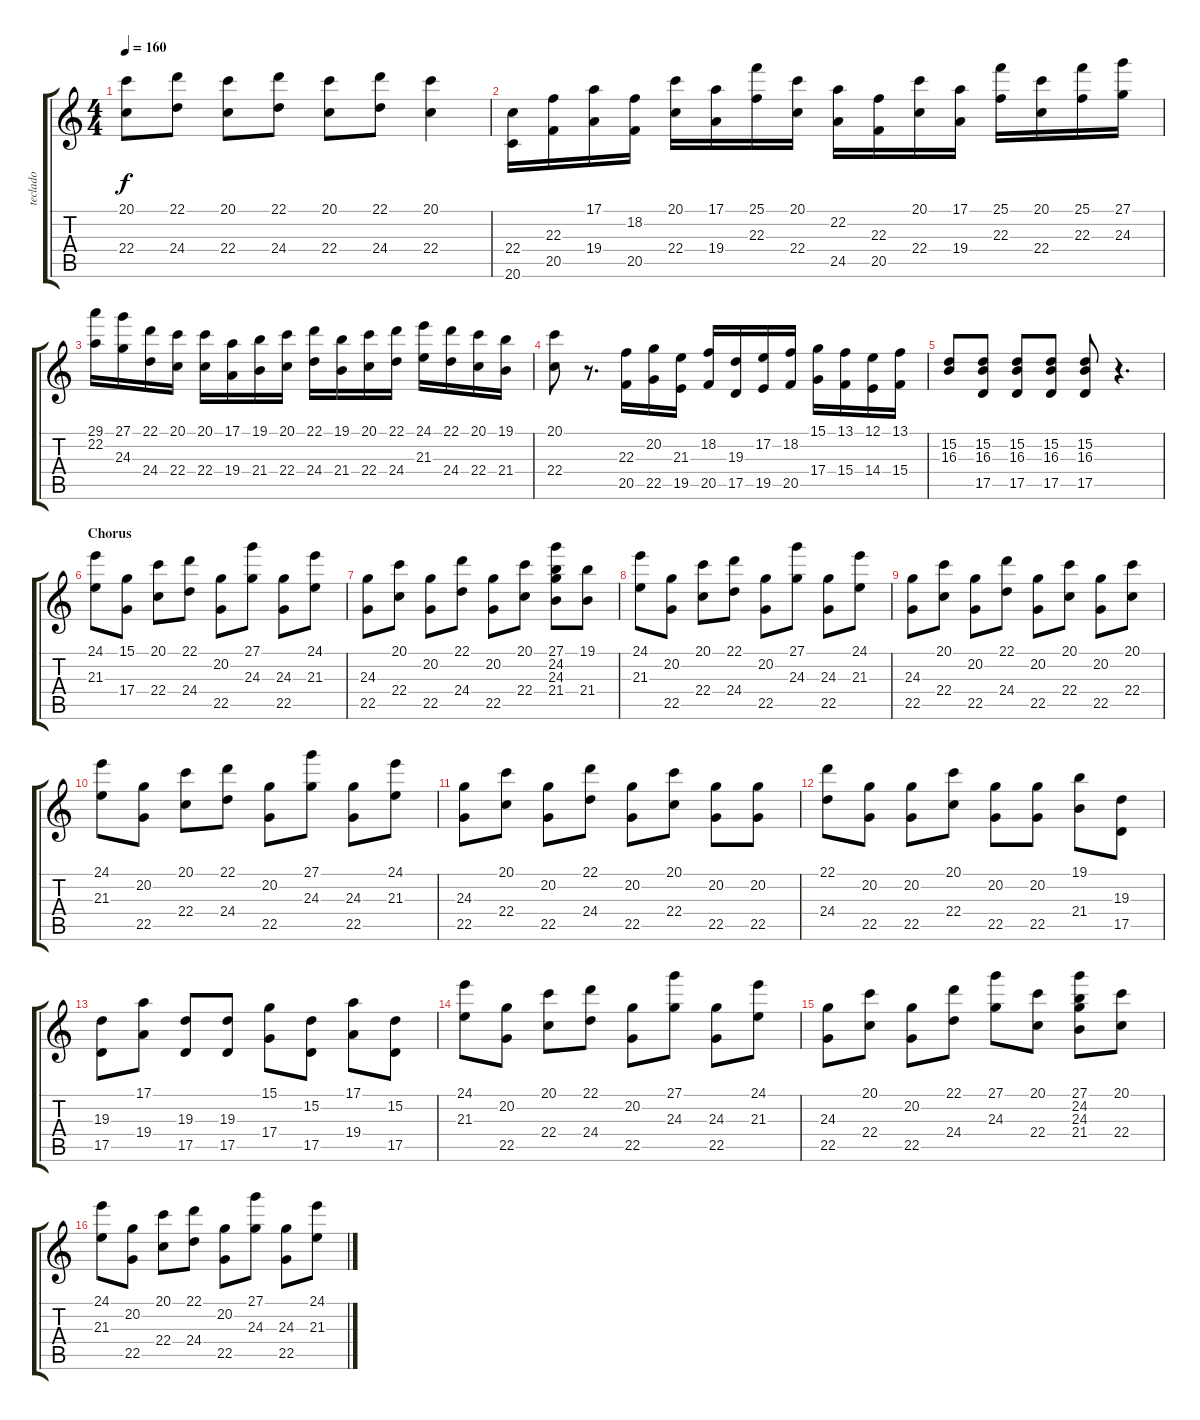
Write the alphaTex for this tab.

\track ("teclado" "teclado") {instrument stringensemble1}
\staff {score tabs}
\tuning (E4 B3 G3 D3 A2 E2) {hide}
\ts (4 4)
\tempo 160
\clef g2
\ks c
(20.1 22.4).8{dy f} (22.1 24.4).8 (20.1 22.4).8 (22.1 24.4).8 (20.1 22.4).8 (22.1 24.4).8 (20.1 22.4).4 |
(22.4 20.6).16 (22.3 20.5).16 (17.1 19.4).16 (18.2 20.5).16 (20.1 22.4).16 (17.1 19.4).16 (25.1 22.3).16 (20.1 22.4).16 (22.2 24.5).16 (22.3 20.5).16 (20.1 22.4).16 (17.1 19.4).16 (25.1 22.3).16 (20.1 22.4).16 (25.1 22.3).16 (27.1 24.3).16 |
(29.1 22.2).16 (27.1 24.3).16 (22.1 24.4).16 (20.1 22.4).16 (20.1 22.4).16 (17.1 19.4).16 (19.1 21.4).16 (20.1 22.4).16 (22.1 24.4).16 (19.1 21.4).16 (20.1 22.4).16 (22.1 24.4).16 (24.1 21.3).16 (22.1 24.4).16 (20.1 22.4).16 (19.1 21.4).16 |
(20.1 22.4).8 r.8{d} (22.3 20.5).16 (20.2 22.5).16 (21.3 19.5).16 (18.2 20.5).16 (19.3 17.5).16 (17.2 19.5).16 (18.2 20.5).16 (15.1 17.4).16 (13.1 15.4).16 (12.1 14.4).16 (13.1 15.4).16 |
(15.2 16.3).8 (15.2 16.3 17.5).8 (15.2 16.3 17.5).8 (15.2 16.3 17.5).8 (15.2 16.3 17.5).8 r.4{d} |
\section ("" "Chorus")
(24.1 21.3).8 (15.1 17.4).8 (20.1 22.4).8 (22.1 24.4).8 (20.2 22.5).8 (27.1 24.3).8 (24.3 22.5).8 (24.1 21.3).8 |
(24.3 22.5).8 (20.1 22.4).8 (20.2 22.5).8 (22.1 24.4).8 (20.2 22.5).8 (20.1 22.4).8 (27.1 24.2 24.3 21.4).8 (19.1 21.4).8 |
(24.1 21.3).8 (20.2 22.5).8 (20.1 22.4).8 (22.1 24.4).8 (20.2 22.5).8 (27.1 24.3).8 (24.3 22.5).8 (24.1 21.3).8 |
(24.3 22.5).8 (20.1 22.4).8 (20.2 22.5).8 (22.1 24.4).8 (20.2 22.5).8 (20.1 22.4).8 (20.2 22.5).8 (20.1 22.4).8 |
(24.1 21.3).8 (20.2 22.5).8 (20.1 22.4).8 (22.1 24.4).8 (20.2 22.5).8 (27.1 24.3).8 (24.3 22.5).8 (24.1 21.3).8 |
(24.3 22.5).8 (20.1 22.4).8 (20.2 22.5).8 (22.1 24.4).8 (20.2 22.5).8 (20.1 22.4).8 (20.2 22.5).8 (20.2 22.5).8 |
(22.1 24.4).8 (20.2 22.5).8 (20.2 22.5).8 (20.1 22.4).8 (20.2 22.5).8 (20.2 22.5).8 (19.1 21.4).8 (19.3 17.5).8 |
(19.3 17.5).8 (17.1 19.4).8 (19.3 17.5).8 (19.3 17.5).8 (15.1 17.4).8 (15.2 17.5).8 (17.1 19.4).8 (15.2 17.5).8 |
(24.1 21.3).8 (20.2 22.5).8 (20.1 22.4).8 (22.1 24.4).8 (20.2 22.5).8 (27.1 24.3).8 (24.3 22.5).8 (24.1 21.3).8 |
(24.3 22.5).8 (20.1 22.4).8 (20.2 22.5).8 (22.1 24.4).8 (27.1 24.3).8 (20.1 22.4).8 (27.1 24.2 24.3 21.4).8 (20.1 22.4).8 |
(24.1 21.3).8 (20.2 22.5).8 (20.1 22.4).8 (22.1 24.4).8 (20.2 22.5).8 (27.1 24.3).8 (24.3 22.5).8 (24.1 21.3).8
